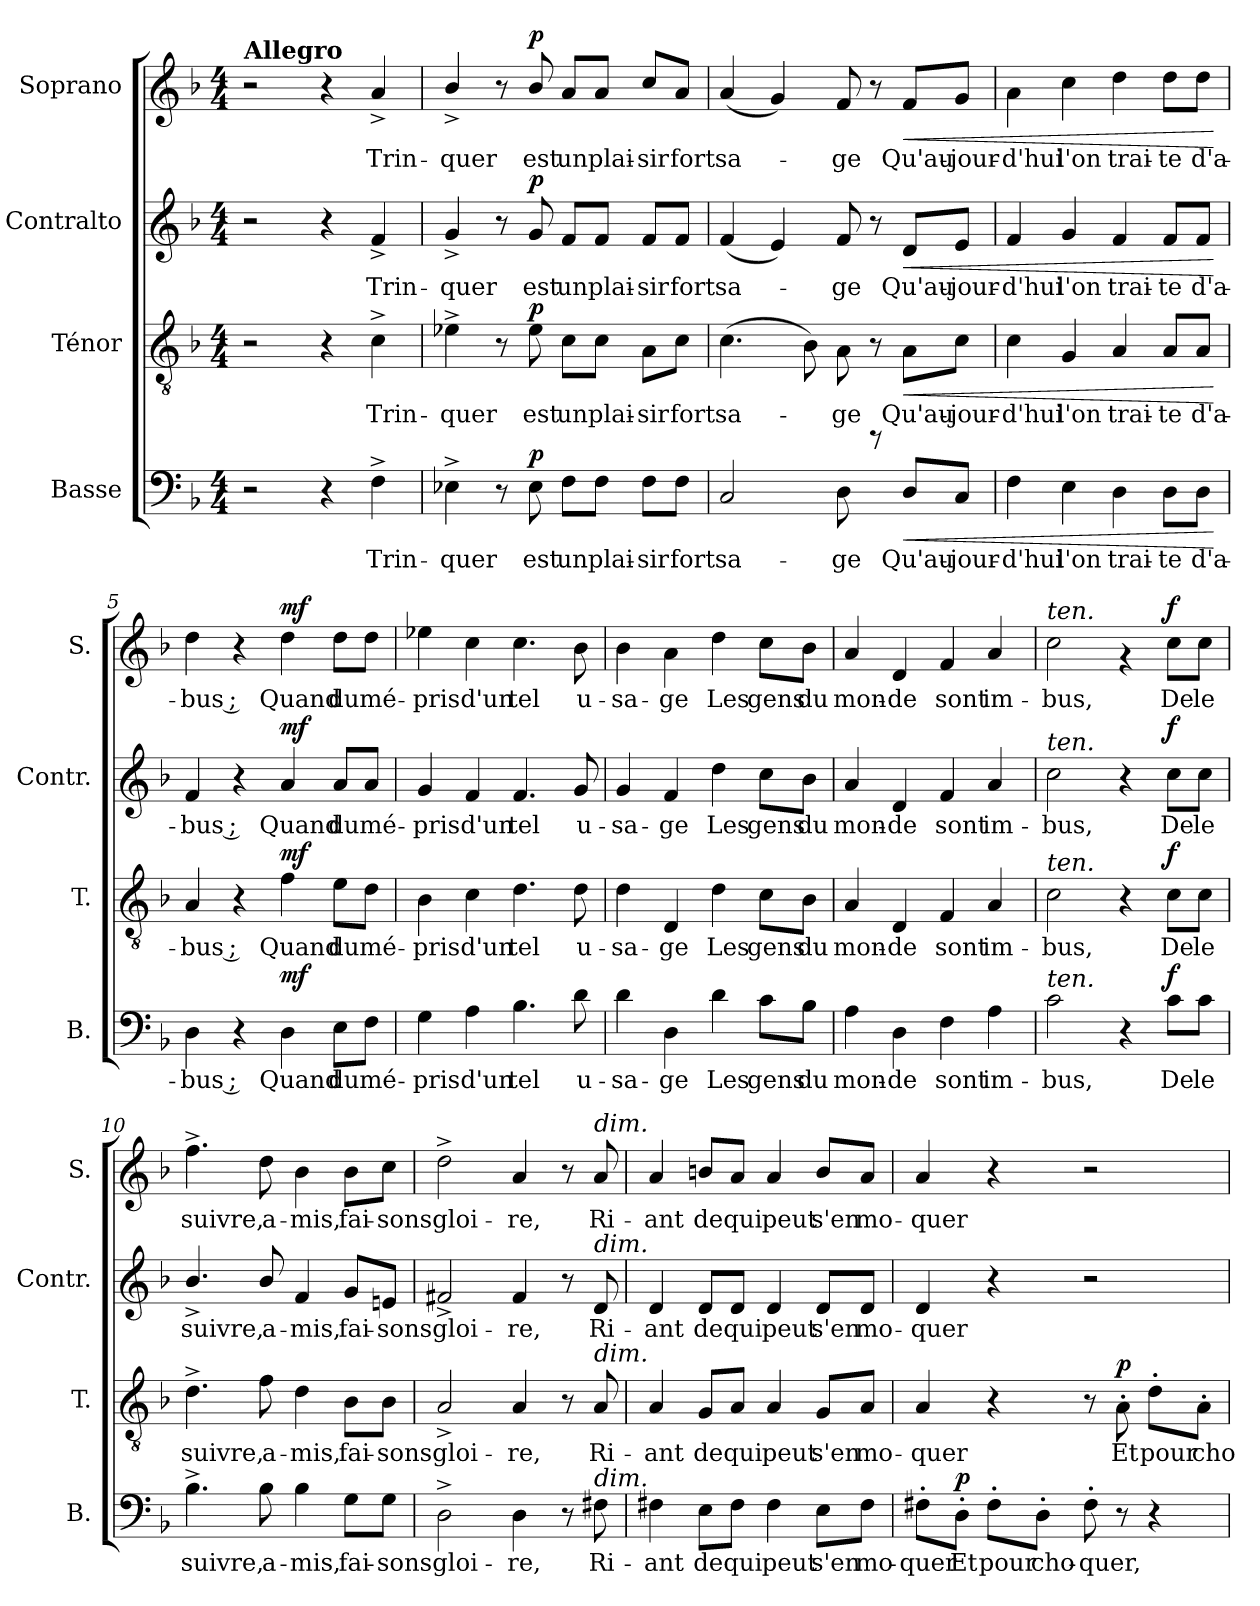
**kern	**text	**dynam	**kern	**text	**dynam	**kern	**text	**dynam	**kern	**text	**dynam
*part4	*part4	*part4	*part3	*part3	*part3	*part2	*part2	*part2	*part1	*part1	*part1
*staff4	*staff4	*staff4	*staff3	*staff3	*staff3	*staff2	*staff2	*staff2	*staff1	*staff1	*staff1
*I"Basse	*	*	*I"Ténor	*	*	*I"Contralto	*	*	*I"Soprano	*	*
*I'B.	*	*	*I'T.	*	*	*I'Contr.	*	*	*I'S.	*	*
*clefF4	*	*	*clefGv2	*	*	*clefG2	*	*	*clefG2	*	*
*k[b-]	*	*	*k[b-]	*	*	*k[b-]	*	*	*k[b-]	*	*
*F:	*	*	*F:	*	*	*F:	*	*	*F:	*	*
*M4/4	*	*	*M4/4	*	*	*M4/4	*	*	*M4/4	*	*
=1	=1	=1	=1	=1	=1	=1	=1	=1	=1	=1	=1
!	!	!	!	!	!	!	!	!	!LO:TX:a:B:t=Allegro	!	!
2r	.	.	2r	.	.	2r	.	.	2r	.	.
4r	.	.	4r	.	.	4r	.	.	4r	.	.
!	!LO:LY:b	!	!	!LO:LY:b	!	!	!LO:LY:b	!	!	!LO:LY:b	!
4F^>\	Trin-	.	4c^>\	Trin-	.	4f^>/	Trin-	.	4a^>/	Trin-	.
=2	=2	=2	=2	=2	=2	=2	=2	=2	=2	=2	=2
!	!LO:LY:b	!	!	!LO:LY:b	!	!	!LO:LY:b	!	!	!LO:LY:b	!
4E-X^>\	-quer	.	4e-X^>\	-quer	.	4g^</	-quer	.	4b-^>/	-quer	.
8r	.	.	8r	.	.	8r	.	.	8r	.	.
!	!LO:LY:b	!LO:DY:a	!	!LO:LY:b	!LO:DY:a	!	!LO:LY:b	!LO:DY:a	!	!LO:LY:b	!LO:DY:a
8E-\	est	p	8e-\	est	p	8g/	est	p	8b-/	est	p
!	!LO:LY:b	!	!	!LO:LY:b	!	!	!LO:LY:b	!	!	!LO:LY:b	!
8F\L	un	.	8c\L	un	.	8f/L	un	.	8a/L	un	.
!	!LO:LY:b	!	!	!LO:LY:b	!	!	!LO:LY:b	!	!	!LO:LY:b	!
8F\J	plai-	.	8c\J	plai-	.	8f/J	plai-	.	8a/J	plai-	.
!	!LO:LY:b	!	!	!LO:LY:b	!	!	!LO:LY:b	!	!	!LO:LY:b	!
8F\L	-sir	.	8A\L	-sir	.	8f/L	-sir	.	8cc/L	-sir	.
!	!LO:LY:b	!	!	!LO:LY:b	!	!	!LO:LY:b	!	!	!LO:LY:b	!
8F\J	fort	.	8c\J	fort	.	8f/J	fort	.	8a/J	fort	.
=3	=3	=3	=3	=3	=3	=3	=3	=3	=3	=3	=3
!	!LO:LY:b	!	!	!LO:LY:b	!	!	!LO:LY:b	!	!	!LO:LY:b	!
2C/	sa-	.	(>4.c\	sa-	.	(<4f/	sa-	.	(<4a/	sa-	.
.	.	.	.	.	.	4e/)	.	.	4g/)	.	.
.	.	.	8B-\)	.	.	.	.	.	.	.	.
!	!LO:LY:b	!	!	!LO:LY:b	!	!	!LO:LY:b	!	!	!LO:LY:b	!
8D\	-ge	.	8A\	-ge	.	8f/	-ge	.	8f/	-ge	.
8rf	.	.	8r	.	.	8r	.	.	8r	.	.
!	!LO:LY:b	!LO:HP:b	!	!LO:LY:b	!LO:HP:b	!	!LO:LY:b	!LO:HP:b	!	!LO:LY:b	!LO:HP:b
8D/L	Qu'au-	<	8A\L	Qu'au-	<	8d/L	Qu'au-	<	8f/L	Qu'au-	<
!	!LO:LY:b	!	!	!LO:LY:b	!	!	!LO:LY:b	!	!	!LO:LY:b	!
8C/J	-jour-	.	8c\J	-jour-	.	8e/J	-jour-	.	8g/J	-jour-	.
!!LO:LB:g=z
=4	=4	=4	=4	=4	=4	=4	=4	=4	=4	=4	=4
!	!LO:LY:b	!	!	!LO:LY:b	!	!	!LO:LY:b	!	!	!LO:LY:b	!
4F\	-d'hui	.	4c\	-d'hui	.	4f/	-d'hui	.	4a\	-d'hui	.
!	!LO:LY:b	!	!	!LO:LY:b	!	!	!LO:LY:b	!	!	!LO:LY:b	!
4E\	l'on	.	4G/	l'on	.	4g/	l'on	.	4cc\	l'on	.
!	!LO:LY:b	!	!	!LO:LY:b	!	!	!LO:LY:b	!	!	!LO:LY:b	!
4D\	trai-	.	4A/	trai-	.	4f/	trai-	.	4dd\	trai-	.
!	!LO:LY:b	!	!	!LO:LY:b	!	!	!LO:LY:b	!	!	!LO:LY:b	!
8D\L	-te	.	8A/L	-te	.	8f/L	-te	.	8dd\L	-te	.
!	!LO:LY:b	!	!	!LO:LY:b	!	!	!LO:LY:b	!	!	!LO:LY:b	!
8D\J	d'a-	.	8A/J	d'a-	.	8f/J	d'a-	.	8dd\J	d'a-	.
.	.	[	.	.	[	.	.	[	.	.	[
=5	=5	=5	=5	=5	=5	=5	=5	=5	=5	=5	=5
!	!LO:LY:b	!	!	!LO:LY:b	!	!	!LO:LY:b	!	!	!LO:LY:b	!
4D\	-bus ;	.	4A/	-bus ;	.	4f/	-bus ;	.	4dd\	-bus ;	.
4r	.	.	4r	.	.	4r	.	.	4r	.	.
!	!LO:LY:b	!LO:DY:a	!	!LO:LY:b	!LO:DY:a	!	!LO:LY:b	!LO:DY:a	!	!LO:LY:b	!LO:DY:a
4D\	Quand	mf	4f\	Quand	mf	4a/	Quand	mf	4dd\	Quand	mf
!	!LO:LY:b	!	!	!LO:LY:b	!	!	!LO:LY:b	!	!	!LO:LY:b	!
8E\L	du	.	8e\L	du	.	8a/L	du	.	8dd\L	du	.
!	!LO:LY:b	!	!	!LO:LY:b	!	!	!LO:LY:b	!	!	!LO:LY:b	!
8F\J	mé-	.	8d\J	mé-	.	8a/J	mé-	.	8dd\J	mé-	.
=6	=6	=6	=6	=6	=6	=6	=6	=6	=6	=6	=6
!	!LO:LY:b	!	!	!LO:LY:b	!	!	!LO:LY:b	!	!	!LO:LY:b	!
4G\	-pris	.	4B-\	-pris	.	4g/	-pris	.	4ee-X\	-pris	.
!	!LO:LY:b	!	!	!LO:LY:b	!	!	!LO:LY:b	!	!	!LO:LY:b	!
4A\	d'un	.	4c\	d'un	.	4f/	d'un	.	4cc\	d'un	.
!	!LO:LY:b	!	!	!LO:LY:b	!	!	!LO:LY:b	!	!	!LO:LY:b	!
4.B-\	tel	.	4.d\	tel	.	4.f/	tel	.	4.cc\	tel	.
!	!LO:LY:b	!	!	!LO:LY:b	!	!	!LO:LY:b	!	!	!LO:LY:b	!
8d\	u-	.	8d\	u-	.	8g/	u-	.	8b-\	u-	.
!!LO:LB:g=z
=7	=7	=7	=7	=7	=7	=7	=7	=7	=7	=7	=7
!	!LO:LY:b	!	!	!LO:LY:b	!	!	!LO:LY:b	!	!	!LO:LY:b	!
4d\	-sa-	.	4d\	-sa-	.	4g/	-sa-	.	4b-\	-sa-	.
!	!LO:LY:b	!	!	!LO:LY:b	!	!	!LO:LY:b	!	!	!LO:LY:b	!
4D\	-ge	.	4D/	-ge	.	4f/	-ge	.	4a\	-ge	.
!	!LO:LY:b	!	!	!LO:LY:b	!	!	!LO:LY:b	!	!	!LO:LY:b	!
4d\	Les	.	4d\	Les	.	4dd\	Les	.	4dd\	Les	.
!	!LO:LY:b	!	!	!LO:LY:b	!	!	!LO:LY:b	!	!	!LO:LY:b	!
8c\L	gens	.	8c\L	gens	.	8cc\L	gens	.	8cc\L	gens	.
!	!LO:LY:b	!	!	!LO:LY:b	!	!	!LO:LY:b	!	!	!LO:LY:b	!
8B-\J	du	.	8B-\J	du	.	8b-\J	du	.	8b-\J	du	.
=8	=8	=8	=8	=8	=8	=8	=8	=8	=8	=8	=8
!	!LO:LY:b	!	!	!LO:LY:b	!	!	!LO:LY:b	!	!	!LO:LY:b	!
4A\	mon-	.	4A/	mon-	.	4a/	mon-	.	4a/	mon-	.
!	!LO:LY:b	!	!	!LO:LY:b	!	!	!LO:LY:b	!	!	!LO:LY:b	!
4D\	-de	.	4D/	-de	.	4d/	-de	.	4d/	-de	.
!	!LO:LY:b	!	!	!LO:LY:b	!	!	!LO:LY:b	!	!	!LO:LY:b	!
4F\	sont	.	4F/	sont	.	4f/	sont	.	4f/	sont	.
!	!LO:LY:b	!	!	!LO:LY:b	!	!	!LO:LY:b	!	!	!LO:LY:b	!
4A\	im-	.	4A/	im-	.	4a/	im-	.	4a/	im-	.
=9	=9	=9	=9	=9	=9	=9	=9	=9	=9	=9	=9
!	!	!	!	!	!	!	!	!	!LO:TX:a:i:t=ten.	!	!
!	!	!	!	!	!	!LO:TX:a:i:t=ten.	!	!	!	!	!
!	!	!	!LO:TX:a:i:t=ten.	!	!	!	!	!	!	!	!
!LO:TX:a:i:t=ten.	!	!	!	!	!	!	!	!	!	!	!
!	!LO:LY:b	!	!	!LO:LY:b	!	!	!LO:LY:b	!	!	!LO:LY:b	!
2c\	-bus,	.	2c\	-bus,	.	2cc\	-bus,	.	2cc\	-bus,	.
4r	.	.	4r	.	.	4r	.	.	4rf	.	.
!	!LO:LY:b	!LO:DY:a	!	!LO:LY:b	!LO:DY:a	!	!LO:LY:b	!LO:DY:a	!	!LO:LY:b	!LO:DY:a
8c\L	De	f	8c\L	De	f	8cc\L	De	f	8cc\L	De	f
!	!LO:LY:b	!	!	!LO:LY:b	!	!	!LO:LY:b	!	!	!LO:LY:b	!
8c\J	le	.	8c\J	le	.	8cc\J	le	.	8cc\J	le	.
!!LO:PB:g=z
=10	=10	=10	=10	=10	=10	=10	=10	=10	=10	=10	=10
!	!LO:LY:b	!	!	!LO:LY:b	!	!	!LO:LY:b	!	!	!LO:LY:b	!
4.B-^>\	suivre,	.	4.d^>\	suivre,	.	4.b-^>/	suivre,	.	4.ff^>\	suivre,	.
!	!LO:LY:b	!	!	!LO:LY:b	!	!	!LO:LY:b	!	!	!LO:LY:b	!
8B-\	a-	.	8f\	a-	.	8b-/	a-	.	8dd\	a-	.
!	!LO:LY:b	!	!	!LO:LY:b	!	!	!LO:LY:b	!	!	!LO:LY:b	!
4B-\	-mis,	.	4d\	-mis,	.	4f/	-mis,	.	4b-\	-mis,	.
!	!LO:LY:b	!	!	!LO:LY:b	!	!	!LO:LY:b	!	!	!LO:LY:b	!
8G\L	fai-	.	8B-\L	fai-	.	8g/L	fai-	.	8b-\L	fai-	.
!	!LO:LY:b	!	!	!LO:LY:b	!	!	!LO:LY:b	!	!	!LO:LY:b	!
8G\J	-sons	.	8B-\J	-sons	.	8en/J	-sons	.	8cc\J	-sons	.
=11	=11	=11	=11	=11	=11	=11	=11	=11	=11	=11	=11
!	!LO:LY:b	!	!	!LO:LY:b	!	!	!LO:LY:b	!	!	!LO:LY:b	!
2D^>\	gloi-	.	2A^</	gloi-	.	2f#X^</	gloi-	.	2dd^>\	gloi-	.
!	!LO:LY:b	!	!	!LO:LY:b	!	!	!LO:LY:b	!	!	!LO:LY:b	!
4D\	-re,	.	4A/	-re,	.	4f#/	-re,	.	4a/	-re,	.
8r	.	.	8r	.	.	8r	.	.	8r	.	.
!	!	!	!	!	!	!	!	!	!LO:TX:a:i:t=dim.	!	!
!	!	!	!	!	!	!LO:TX:a:i:t=dim.	!	!	!	!	!
!	!	!	!LO:TX:a:i:t=dim.	!	!	!	!	!	!	!	!
!LO:TX:a:i:t=dim.	!	!	!	!	!	!	!	!	!	!	!
!	!LO:LY:b	!	!	!LO:LY:b	!	!	!LO:LY:b	!	!	!LO:LY:b	!
8F#X\	Ri-	.	8A/	Ri-	.	8d/	Ri-	.	8a/	Ri-	.
=12	=12	=12	=12	=12	=12	=12	=12	=12	=12	=12	=12
!	!LO:LY:b	!	!	!LO:LY:b	!	!	!LO:LY:b	!	!	!LO:LY:b	!
4F#X\	-ant	.	4A/	-ant	.	4d/	-ant	.	4a/	-ant	.
!	!LO:LY:b	!	!	!LO:LY:b	!	!	!LO:LY:b	!	!	!LO:LY:b	!
8E\L	de	.	8G/L	de	.	8d/L	de	.	8bn/L	de	.
!	!LO:LY:b	!	!	!LO:LY:b	!	!	!LO:LY:b	!	!	!LO:LY:b	!
8F#\J	qui	.	8A/J	qui	.	8d/J	qui	.	8a/J	qui	.
!	!LO:LY:b	!	!	!LO:LY:b	!	!	!LO:LY:b	!	!	!LO:LY:b	!
4F#\	peut	.	4A/	peut	.	4d/	peut	.	4a/	peut	.
!	!LO:LY:b	!	!	!LO:LY:b	!	!	!LO:LY:b	!	!	!LO:LY:b	!
8E\L	s'en	.	8G/L	s'en	.	8d/L	s'en	.	8b/L	s'en	.
!	!LO:LY:b	!	!	!LO:LY:b	!	!	!LO:LY:b	!	!	!LO:LY:b	!
8F#\J	mo-	.	8A/J	mo-	.	8d/J	mo-	.	8a/J	mo-	.
!!LO:LB:g=z
=13	=13	=13	=13	=13	=13	=13	=13	=13	=13	=13	=13
!	!LO:LY:b	!	!	!LO:LY:b	!	!	!LO:LY:b	!	!	!LO:LY:b	!
8F#X'>\L	-quer	.	4A/	-quer	.	4d/	-quer	.	4a/	-quer	.
!	!LO:LY:b	!LO:DY:a	!	!	!	!	!	!	!	!	!
8D'>\J	Et	p	.	.	.	.	.	.	.	.	.
!	!LO:LY:b	!	!	!	!	!	!	!	!	!	!
8F#'>\L	pour	.	4r	.	.	4r	.	.	4r	.	.
!	!LO:LY:b	!	!	!	!	!	!	!	!	!	!
8D'>\J	cho-	.	.	.	.	.	.	.	.	.	.
!	!LO:LY:b	!	!	!	!	!	!	!	!	!	!
8F#'>\	-quer,	.	8r	.	.	2r	.	.	2r	.	.
!	!	!	!	!LO:LY:b	!LO:DY:a	!	!	!	!	!	!
8r	.	.	8A'<\	Et	p	.	.	.	.	.	.
!	!	!	!	!LO:LY:b	!	!	!	!	!	!	!
4r	.	.	8d'>\L	pour	.	.	.	.	.	.	.
!	!	!	!	!LO:LY:b	!	!	!	!	!	!	!
.	.	.	8A'<\J	cho-	.	.	.	.	.	.	.
=	=	=	=	=	=	=	=	=	=	=	=
*-	*-	*-	*-	*-	*-	*-	*-	*-	*-	*-	*-
